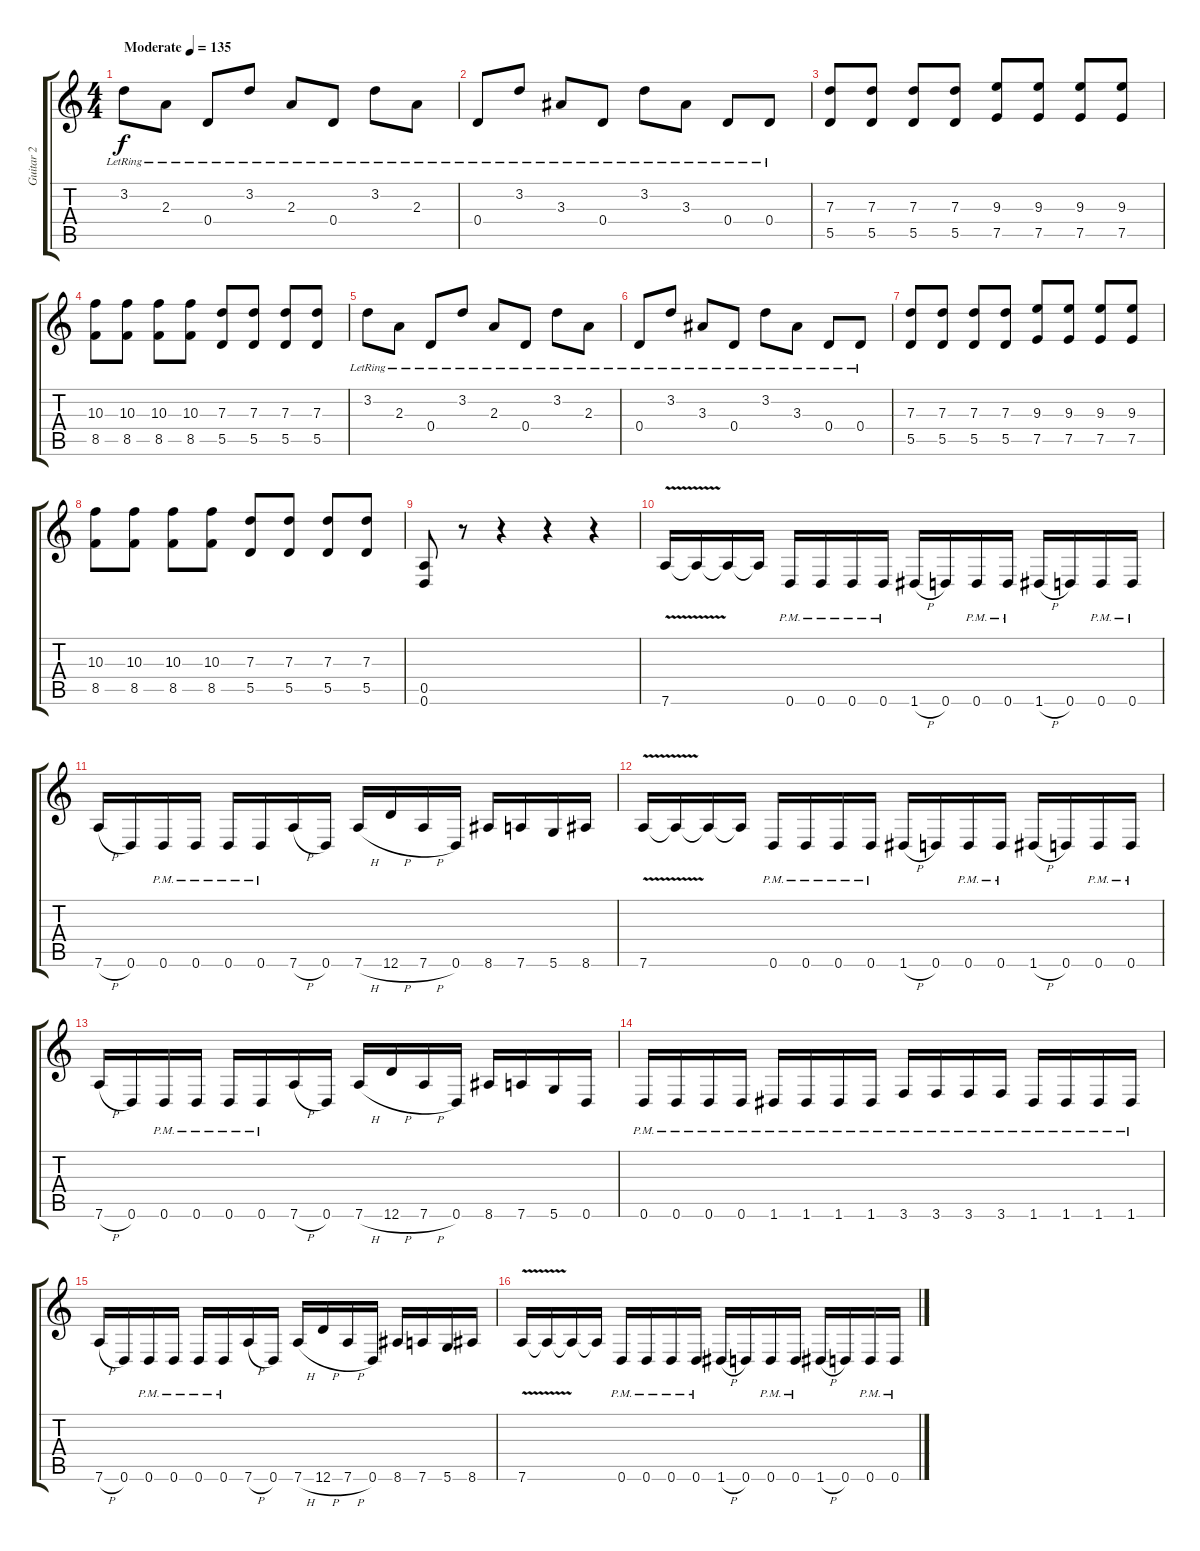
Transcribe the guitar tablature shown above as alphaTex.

\track ("Guitar 2" "Guitar 2") {instrument distortionguitar}
\staff {score tabs}
\tuning (E4 B3 G3 D3 A2 D2) {hide}
\ts (4 4)
\tempo (135 "Moderate")
\clef g2
\ks c
3.2{lr}.8{dy f instrument distortionguitar} 2.3{lr}.8 0.4{lr}.8 3.2{lr}.8 2.3{lr}.8 0.4{lr}.8 3.2{lr}.8 2.3{lr}.8 |
0.4{lr}.8 3.2{lr}.8 3.3{lr}.8 0.4{lr}.8 3.2{lr}.8 3.3{lr}.8 0.4{lr}.8 0.4{lr}.8 |
(7.3 5.5).8 (7.3 5.5).8 (7.3 5.5).8 (7.3 5.5).8 (9.3 7.5).8 (9.3 7.5).8 (9.3 7.5).8 (9.3 7.5).8 |
(10.3 8.5).8 (10.3 8.5).8 (10.3 8.5).8 (10.3 8.5).8 (7.3 5.5).8 (7.3 5.5).8 (7.3 5.5).8 (7.3 5.5).8 |
3.2{lr}.8 2.3{lr}.8 0.4{lr}.8 3.2{lr}.8 2.3{lr}.8 0.4{lr}.8 3.2{lr}.8 2.3{lr}.8 |
0.4{lr}.8 3.2{lr}.8 3.3{lr}.8 0.4{lr}.8 3.2{lr}.8 3.3{lr}.8 0.4{lr}.8 0.4{lr}.8 |
(7.3 5.5).8 (7.3 5.5).8 (7.3 5.5).8 (7.3 5.5).8 (9.3 7.5).8 (9.3 7.5).8 (9.3 7.5).8 (9.3 7.5).8 |
(10.3 8.5).8 (10.3 8.5).8 (10.3 8.5).8 (10.3 8.5).8 (7.3 5.5).8 (7.3 5.5).8 (7.3 5.5).8 (7.3 5.5).8 |
(0.5 0.6).8 r.8 r.4 r.4 r.4 |
7.6{v}.16 7.6{t}.16 7.6{t}.16 7.6{t}.16 0.6{pm}.16 0.6{pm}.16 0.6{pm}.16 0.6{pm}.16 1.6{h}.16 0.6.16 0.6{pm}.16 0.6{pm}.16 1.6{h}.16 0.6.16 0.6{pm}.16 0.6{pm}.16 |
7.6{h}.16 0.6.16 0.6{pm}.16 0.6{pm}.16 0.6{pm}.16 0.6{pm}.16 7.6{h}.16 0.6.16 7.6{h}.16 12.6{h}.16 7.6{h}.16 0.6.16 8.6.16 7.6.16 5.6.16 8.6.16 |
7.6{v}.16 7.6{t}.16 7.6{t}.16 7.6{t}.16 0.6{pm}.16 0.6{pm}.16 0.6{pm}.16 0.6{pm}.16 1.6{h}.16 0.6.16 0.6{pm}.16 0.6{pm}.16 1.6{h}.16 0.6.16 0.6{pm}.16 0.6{pm}.16 |
7.6{h}.16 0.6.16 0.6{pm}.16 0.6{pm}.16 0.6{pm}.16 0.6{pm}.16 7.6{h}.16 0.6.16 7.6{h}.16 12.6{h}.16 7.6{h}.16 0.6.16 8.6.16 7.6.16 5.6.16 0.6.16 |
0.6{pm}.16 0.6{pm}.16 0.6{pm}.16 0.6{pm}.16 1.6{pm}.16 1.6{pm}.16 1.6{pm}.16 1.6{pm}.16 3.6{pm}.16 3.6{pm}.16 3.6{pm}.16 3.6{pm}.16 1.6{pm}.16 1.6{pm}.16 1.6{pm}.16 1.6{pm}.16 |
7.6{h}.16 0.6.16 0.6{pm}.16 0.6{pm}.16 0.6{pm}.16 0.6{pm}.16 7.6{h}.16 0.6.16 7.6{h}.16 12.6{h}.16 7.6{h}.16 0.6.16 8.6.16 7.6.16 5.6.16 8.6.16 |
7.6{v}.16 7.6{t}.16 7.6{t}.16 7.6{t}.16 0.6{pm}.16 0.6{pm}.16 0.6{pm}.16 0.6{pm}.16 1.6{h}.16 0.6.16 0.6{pm}.16 0.6{pm}.16 1.6{h}.16 0.6.16 0.6{pm}.16 0.6{pm}.16
